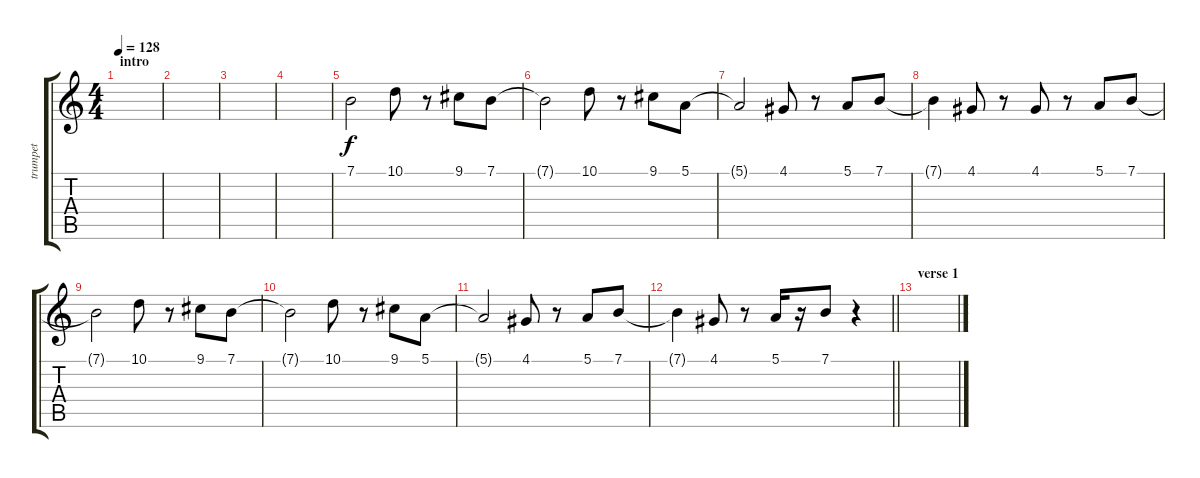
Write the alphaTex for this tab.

\track ("trumpet" "trumpet") {instrument trumpet}
\staff {score tabs}
\tuning (E4 B3 G3 D3 A2 E2) {hide}
\ts (4 4)
\section ("" "intro")
\tempo 128
\clef g2
\ks c
|
|
|
|
7.1.2 10.1.8 r.8 9.1.8 7.1.8 |
7.1{t}.2 10.1.8 r.8 9.1.8 5.1.8 |
5.1{t}.2 4.1.8 r.8 5.1.8 7.1.8 |
7.1{t}.4 4.1.8 r.8 4.1.8 r.8 5.1.8 7.1.8 |
7.1{t}.2 10.1.8 r.8 9.1.8 7.1.8 |
7.1{t}.2 10.1.8 r.8 9.1.8 5.1.8 |
5.1{t}.2 4.1.8 r.8 5.1.8 7.1.8 |
\barLineRight lightlight
7.1{t}.4 4.1.8 r.8 5.1.16 r.16 7.1.8 r.4 |
\section ("" "verse 1")
